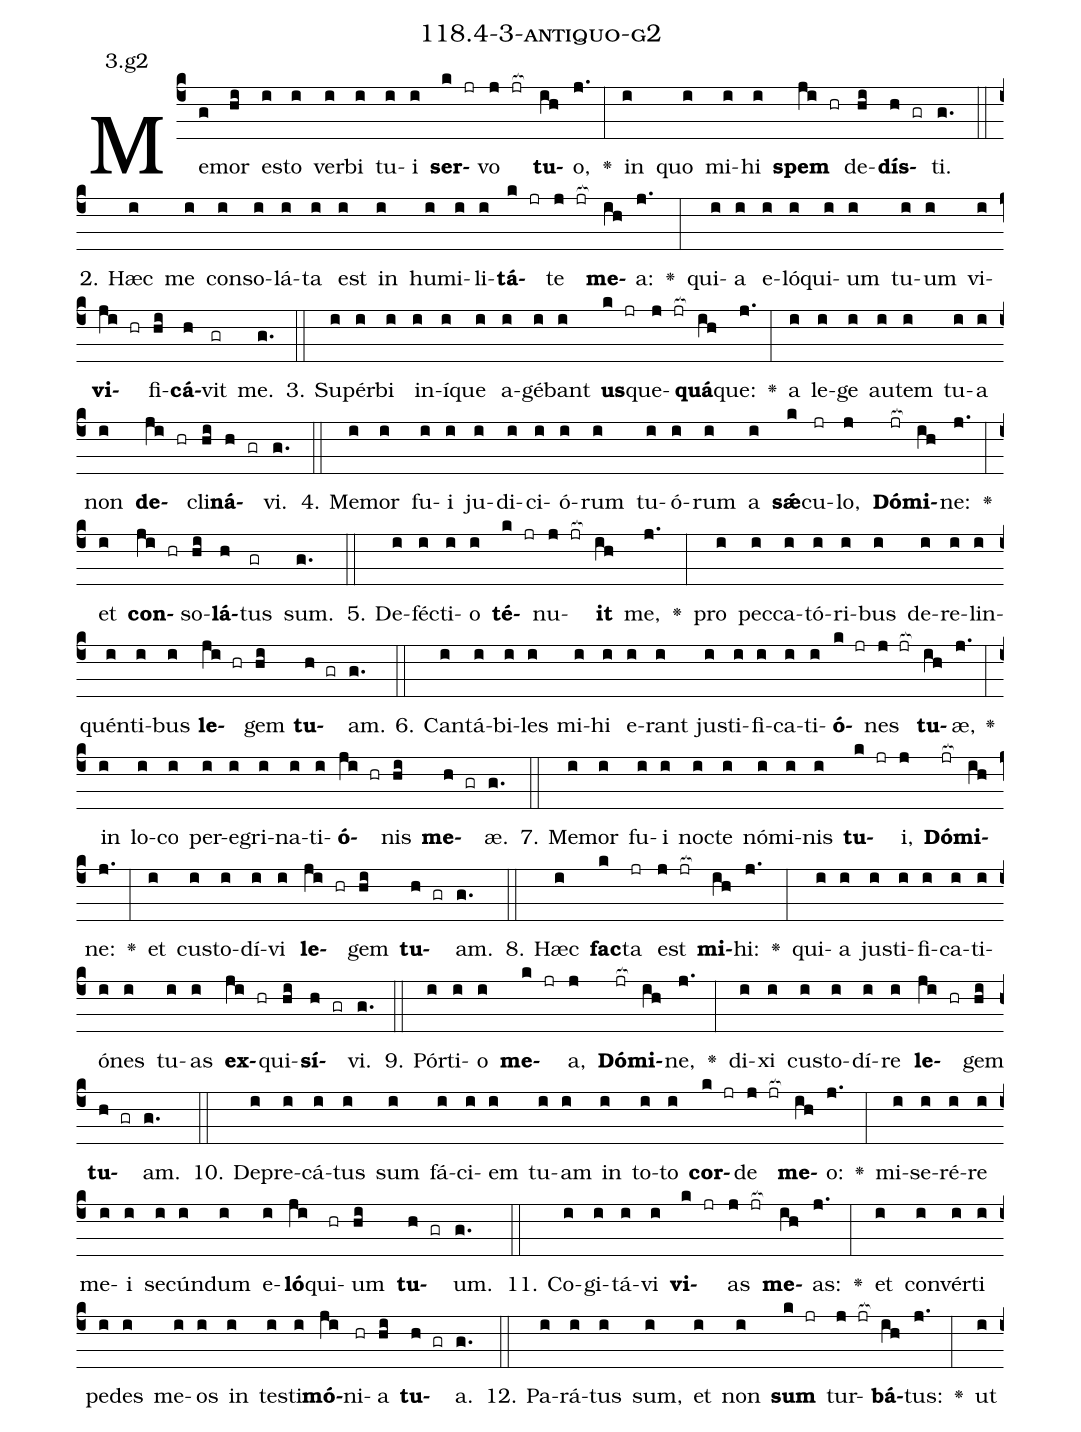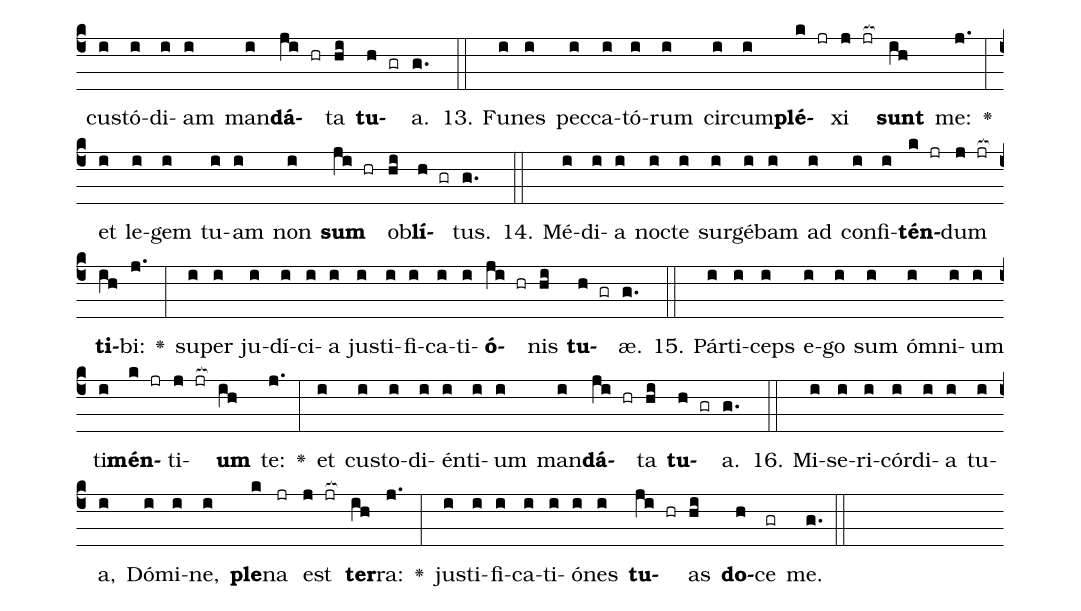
name: 118.4-3-antiquo-g2;
annotation: 3.g2;
%%
(c4)Me(g)mor(hi) es(i)to(i) ver(i)bi(i) tu(i)i(i) <b>ser</b>(k jr)vo(j jr[ocb:1{]) <b>tu</b>(ih[ocb:0}])o,(j.) <v>\greheightstar</v>(:) in(i) quo(i) mi(i)hi(i) <b>spem</b>(ji hr) de(hi)<b>dís</b>(h gr)ti.(g.) (::)
2. Hæc(i) me(i) con(i)so(i)lá(i)ta(i) est(i) in(i) hu(i)mi(i)li(i)<b>tá</b>(k jr)te(j jr[ocb:1{]) <b>me</b>(ih[ocb:0}])a:(j.) <v>\greheightstar</v>(:) qui(i)a(i) e(i)ló(i)qui(i)um(i) tu(i)um(i) vi(i)<b>vi</b>(ji hr)fi(hi)<b>cá</b>(h)vit(gr) me.(g.) (::)
3. Su(i)pér(i)bi(i) in(i)í(i)que(i) a(i)gé(i)bant(i) <b>us</b>(k jr)que(j jr[ocb:1{])<b>quá</b>(ih[ocb:0}])que:(j.) <v>\greheightstar</v>(:) a(i) le(i)ge(i) au(i)tem(i) tu(i)a(i) non(i) <b>de</b>(ji hr)cli(hi)<b>ná</b>(h gr)vi.(g.) (::)
4. Me(i)mor(i) fu(i)i(i) ju(i)di(i)ci(i)ó(i)rum(i) tu(i)ó(i)rum(i) a(i) <b>sǽ</b>(k)cu(jr)lo,(j) <b>Dó</b>(jr[ocb:1{])<b>mi</b>(ih[ocb:0}])ne:(j.) <v>\greheightstar</v>(:) et(i) <b>con</b>(ji hr)so(hi)<b>lá</b>(h)tus(gr) sum.(g.) (::)
5. De(i)féc(i)ti(i)o(i) <b>té</b>(k jr)nu(j jr[ocb:1{])<b>it</b>(ih[ocb:0}]) me,(j.) <v>\greheightstar</v>(:) pro(i) pec(i)ca(i)tó(i)ri(i)bus(i) de(i)re(i)lin(i)quén(i)ti(i)bus(i) <b>le</b>(ji hr)gem(hi) <b>tu</b>(h gr)am.(g.) (::)
6. Can(i)tá(i)bi(i)les(i) mi(i)hi(i) e(i)rant(i) jus(i)ti(i)fi(i)ca(i)ti(i)<b>ó</b>(k jr)nes(j jr[ocb:1{]) <b>tu</b>(ih[ocb:0}])æ,(j.) <v>\greheightstar</v>(:) in(i) lo(i)co(i) per(i)e(i)gri(i)na(i)ti(i)<b>ó</b>(ji hr)nis(hi) <b>me</b>(h gr)æ.(g.) (::)
7. Me(i)mor(i) fu(i)i(i) noc(i)te(i) nó(i)mi(i)nis(i) <b>tu</b>(k jr)i,(j) <b>Dó</b>(jr[ocb:1{])<b>mi</b>(ih[ocb:0}])ne:(j.) <v>\greheightstar</v>(:) et(i) cus(i)to(i)dí(i)vi(i) <b>le</b>(ji hr)gem(hi) <b>tu</b>(h gr)am.(g.) (::)
8. Hæc(i) <b>fac</b>(k)ta(jr) est(j jr[ocb:1{]) <b>mi</b>(ih[ocb:0}])hi:(j.) <v>\greheightstar</v>(:) qui(i)a(i) jus(i)ti(i)fi(i)ca(i)ti(i)ó(i)nes(i) tu(i)as(i) <b>ex</b>(ji hr)qui(hi)<b>sí</b>(h gr)vi.(g.) (::)
9. Pór(i)ti(i)o(i) <b>me</b>(k jr)a,(j) <b>Dó</b>(jr[ocb:1{])<b>mi</b>(ih[ocb:0}])ne,(j.) <v>\greheightstar</v>(:) di(i)xi(i) cus(i)to(i)dí(i)re(i) <b>le</b>(ji hr)gem(hi) <b>tu</b>(h gr)am.(g.) (::)
10. De(i)pre(i)cá(i)tus(i) sum(i) fá(i)ci(i)em(i) tu(i)am(i) in(i) to(i)to(i) <b>cor</b>(k jr)de(j jr[ocb:1{]) <b>me</b>(ih[ocb:0}])o:(j.) <v>\greheightstar</v>(:) mi(i)se(i)ré(i)re(i) me(i)i(i) se(i)cún(i)dum(i) e(i)<b>ló</b>(ji)qui(hr)um(hi) <b>tu</b>(h gr)um.(g.) (::)
11. Co(i)gi(i)tá(i)vi(i) <b>vi</b>(k jr)as(j jr[ocb:1{]) <b>me</b>(ih[ocb:0}])as:(j.) <v>\greheightstar</v>(:) et(i) con(i)vér(i)ti(i) pe(i)des(i) me(i)os(i) in(i) tes(i)ti(i)<b>mó</b>(ji)ni(hr)a(hi) <b>tu</b>(h gr)a.(g.) (::)
12. Pa(i)rá(i)tus(i) sum,(i) et(i) non(i) <b>sum</b>(k jr) tur(j jr[ocb:1{])<b>bá</b>(ih[ocb:0}])tus:(j.) <v>\greheightstar</v>(:) ut(i) cus(i)tó(i)di(i)am(i) man(i)<b>dá</b>(ji hr)ta(hi) <b>tu</b>(h gr)a.(g.) (::)
13. Fu(i)nes(i) pec(i)ca(i)tó(i)rum(i) cir(i)cum(i)<b>plé</b>(k jr)xi(j jr[ocb:1{]) <b>sunt</b>(ih[ocb:0}]) me:(j.) <v>\greheightstar</v>(:) et(i) le(i)gem(i) tu(i)am(i) non(i) <b>sum</b>(ji hr) ob(hi)<b>lí</b>(h gr)tus.(g.) (::)
14. Mé(i)di(i)a(i) noc(i)te(i) sur(i)gé(i)bam(i) ad(i) con(i)fi(i)<b>tén</b>(k jr)dum(j jr[ocb:1{]) <b>ti</b>(ih[ocb:0}])bi:(j.) <v>\greheightstar</v>(:) su(i)per(i) ju(i)dí(i)ci(i)a(i) jus(i)ti(i)fi(i)ca(i)ti(i)<b>ó</b>(ji hr)nis(hi) <b>tu</b>(h gr)æ.(g.) (::)
15. Pár(i)ti(i)ceps(i) e(i)go(i) sum(i) óm(i)ni(i)um(i) ti(i)<b>mén</b>(k jr)ti(j jr[ocb:1{])<b>um</b>(ih[ocb:0}]) te:(j.) <v>\greheightstar</v>(:) et(i) cus(i)to(i)di(i)én(i)ti(i)um(i) man(i)<b>dá</b>(ji hr)ta(hi) <b>tu</b>(h gr)a.(g.) (::)
16. Mi(i)se(i)ri(i)cór(i)di(i)a(i) tu(i)a,(i) Dó(i)mi(i)ne,(i) <b>ple</b>(k)na(jr) est(j jr[ocb:1{]) <b>ter</b>(ih[ocb:0}])ra:(j.) <v>\greheightstar</v>(:) jus(i)ti(i)fi(i)ca(i)ti(i)ó(i)nes(i) <b>tu</b>(ji hr)as(hi) <b>do</b>(h)ce(gr) me.(g.) (::)
